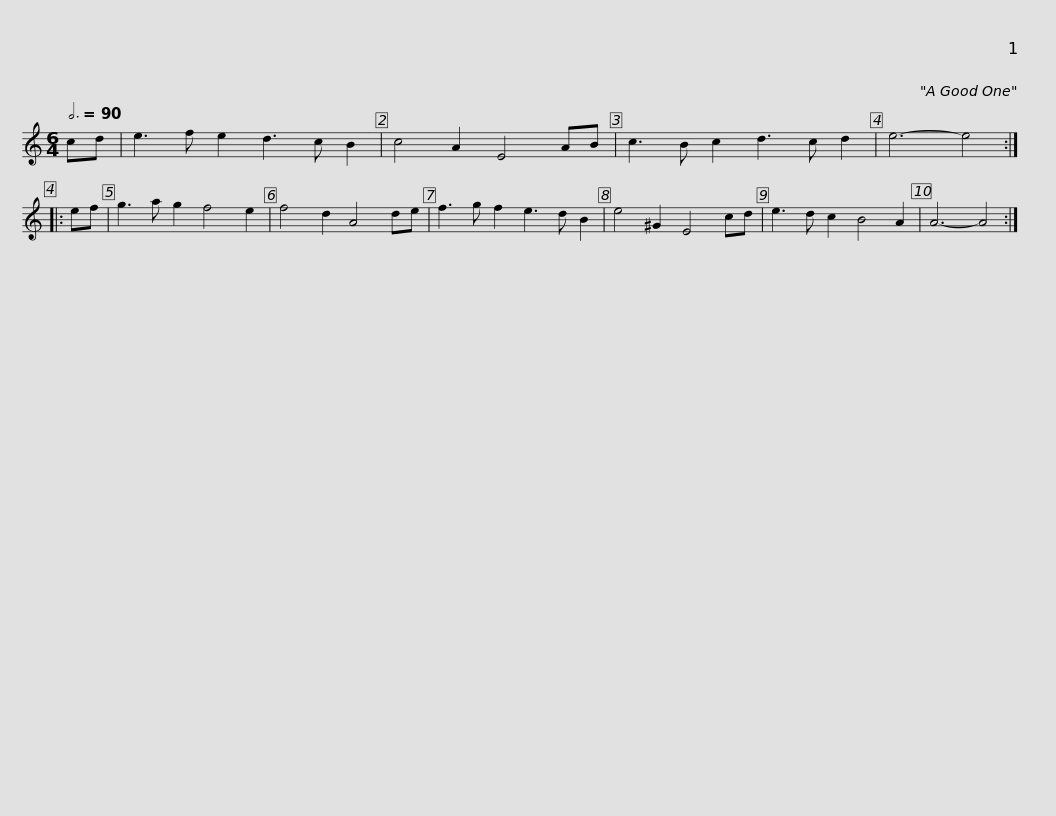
X:1
L:1/8
Q:3/4=90
M:6/4
I:linebreak $
K:C
V:1 treble
V:1
 cd | e3 f e2 d3 c B2 | c4 A2 E4 AB | c3 B c2 d3 c d2 | e6- e4 :: %5
 ef | g3 a g2 f4 e2 | f4 d2 A4 de |$ f3 g f2 e3 d B2 | e4 ^G2 E4 cd | %10
 e3 d c2 B4 A2 | A6- A4 :| %12
